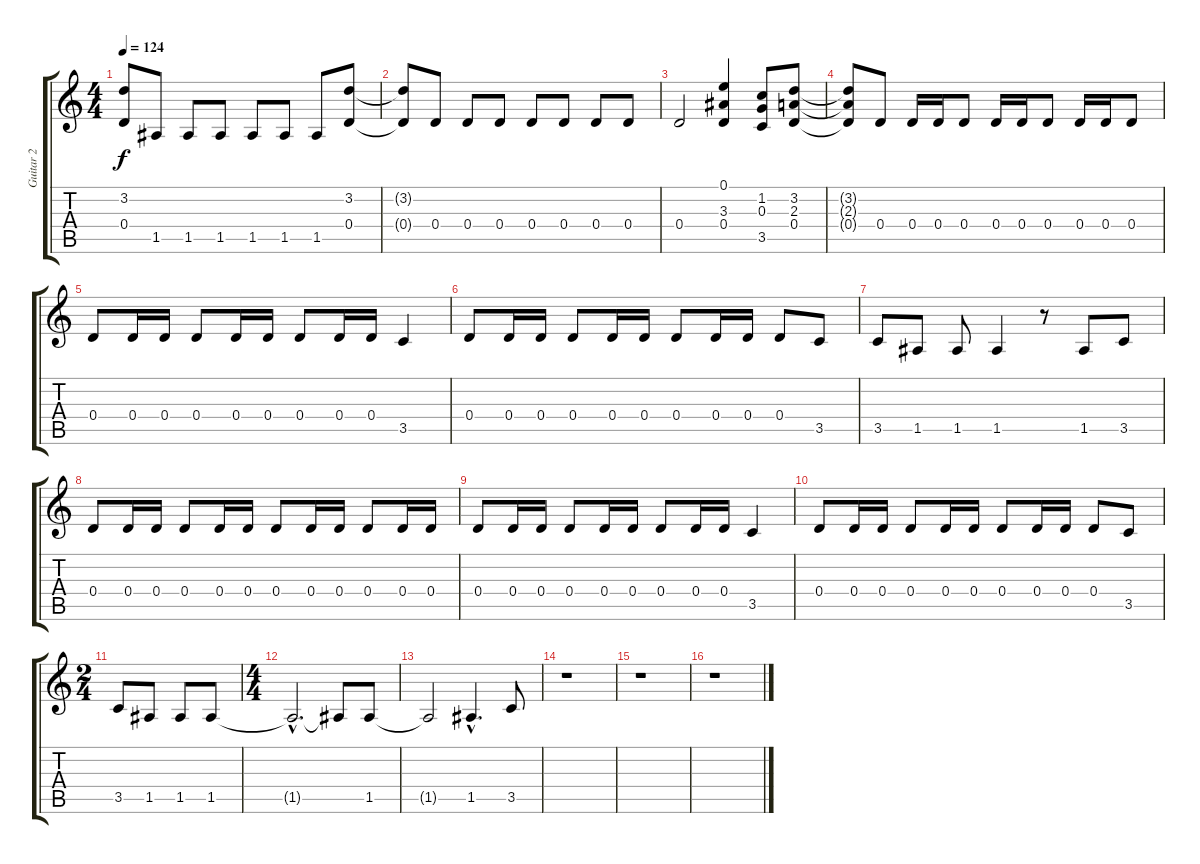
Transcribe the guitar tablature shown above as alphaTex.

\track ("Guitar 2" "Guitar 2") {instrument overdrivenguitar}
\staff {score tabs}
\tuning (E4 B3 G3 D3 A2 E2) {hide}
\ts (4 4)
\tempo 124
\clef g2
\ks c
(3.2{t} 0.4{t}).8{dy f} 1.5.8 1.5.8 1.5.8 1.5.8 1.5.8 1.5.8 (3.2 0.4).8 |
(3.2{t} 0.4{t}).8 0.4.8 0.4.8 0.4.8 0.4.8 0.4.8 0.4.8 0.4.8 |
0.4.2 (0.1 3.3 0.4).4 (1.2 0.3 3.5).8 (3.2 2.3 0.4).8{volume 16} |
(3.2{t} 2.3{t} 0.4{t}).8 0.4.8{volume 12} 0.4.16{volume 12} 0.4.16 0.4.8 0.4.16 0.4.16 0.4.8 0.4.16 0.4.16 0.4.8 |
0.4.8 0.4.16 0.4.16 0.4.8 0.4.16 0.4.16 0.4.8 0.4.16 0.4.16 3.5.4 |
0.4.8 0.4.16 0.4.16 0.4.8 0.4.16 0.4.16 0.4.8 0.4.16 0.4.16 0.4.8 3.5.8 |
3.5.8 1.5.8 1.5.8 1.5.4 r.8 1.5.8 3.5.8 |
0.4.8 0.4.16 0.4.16 0.4.8 0.4.16 0.4.16 0.4.8 0.4.16 0.4.16 0.4.8 0.4.16 0.4.16 |
0.4.8 0.4.16 0.4.16 0.4.8 0.4.16 0.4.16 0.4.8 0.4.16 0.4.16 3.5.4 |
0.4.8 0.4.16 0.4.16 0.4.8 0.4.16 0.4.16 0.4.8 0.4.16 0.4.16 0.4.8 3.5.8 |
\ts (2 4)
3.5.8 1.5.8 1.5.8 1.5.8 |
\ts (4 4)
1.5{hac t}.2{d} 1.5{t}.8 1.5.8 |
1.5{t}.2 1.5{hac}.4{d} 3.5.8 |
r.1 |
r.1 |
r.1
